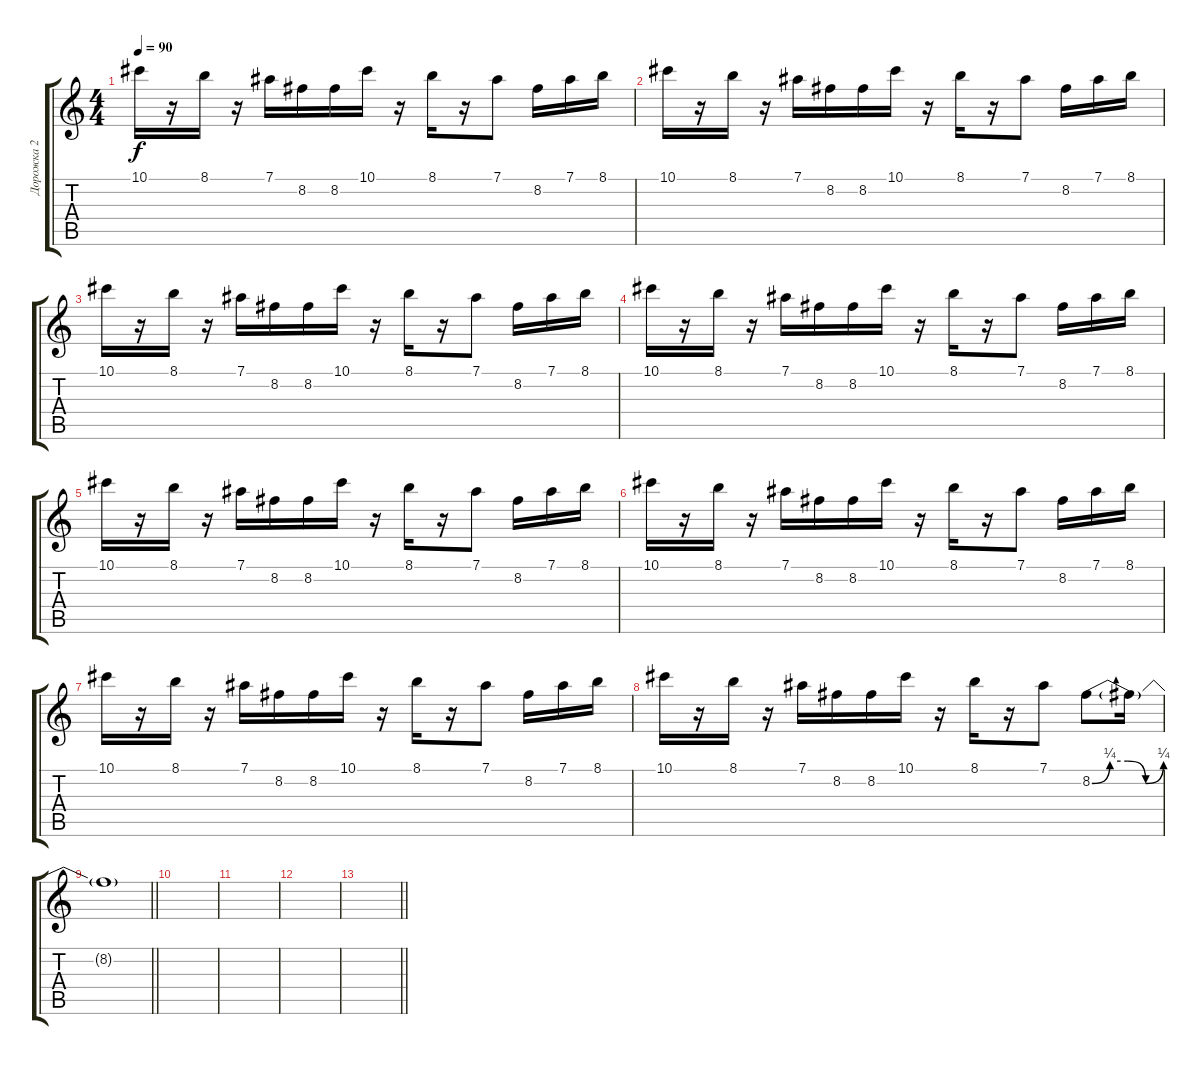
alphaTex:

\track ("Дорожка 2" "Дорожка 2") {instrument distortionguitar}
\staff {score tabs}
\tuning (Eb4 Bb3 Gb3 Db3 Ab2 Eb2) {hide}
\ts (4 4)
\tempo 90
\clef g2
\ks c
10.1.16{dy f} r.16 8.1.16 r.16 7.1.16 8.2.16 8.2.16 10.1.16 r.16 8.1.16 r.16 7.1.8 8.2.16 7.1.16 8.1.16 |
10.1.16 r.16 8.1.16 r.16 7.1.16 8.2.16 8.2.16 10.1.16 r.16 8.1.16 r.16 7.1.8 8.2.16 7.1.16 8.1.16 |
10.1.16 r.16 8.1.16 r.16 7.1.16 8.2.16 8.2.16 10.1.16 r.16 8.1.16 r.16 7.1.8 8.2.16 7.1.16 8.1.16 |
10.1.16 r.16 8.1.16 r.16 7.1.16 8.2.16 8.2.16 10.1.16 r.16 8.1.16 r.16 7.1.8 8.2.16 7.1.16 8.1.16 |
10.1.16 r.16 8.1.16 r.16 7.1.16 8.2.16 8.2.16 10.1.16 r.16 8.1.16 r.16 7.1.8 8.2.16 7.1.16 8.1.16 |
10.1.16 r.16 8.1.16 r.16 7.1.16 8.2.16 8.2.16 10.1.16 r.16 8.1.16 r.16 7.1.8 8.2.16 7.1.16 8.1.16 |
10.1.16 r.16 8.1.16 r.16 7.1.16 8.2.16 8.2.16 10.1.16 r.16 8.1.16 r.16 7.1.8 8.2.16 7.1.16 8.1.16 |
10.1.16 r.16 8.1.16 r.16 7.1.16 8.2.16 8.2.16 10.1.16 r.16 8.1.16 r.16 7.1.8 8.2{be (custom 0 0 15 1 30 1 45 0 60 1)}.8 8.2{t}.16 |
\barLineRight lightlight
8.2{t}.1 |
|
|
|
\barLineRight lightlight
